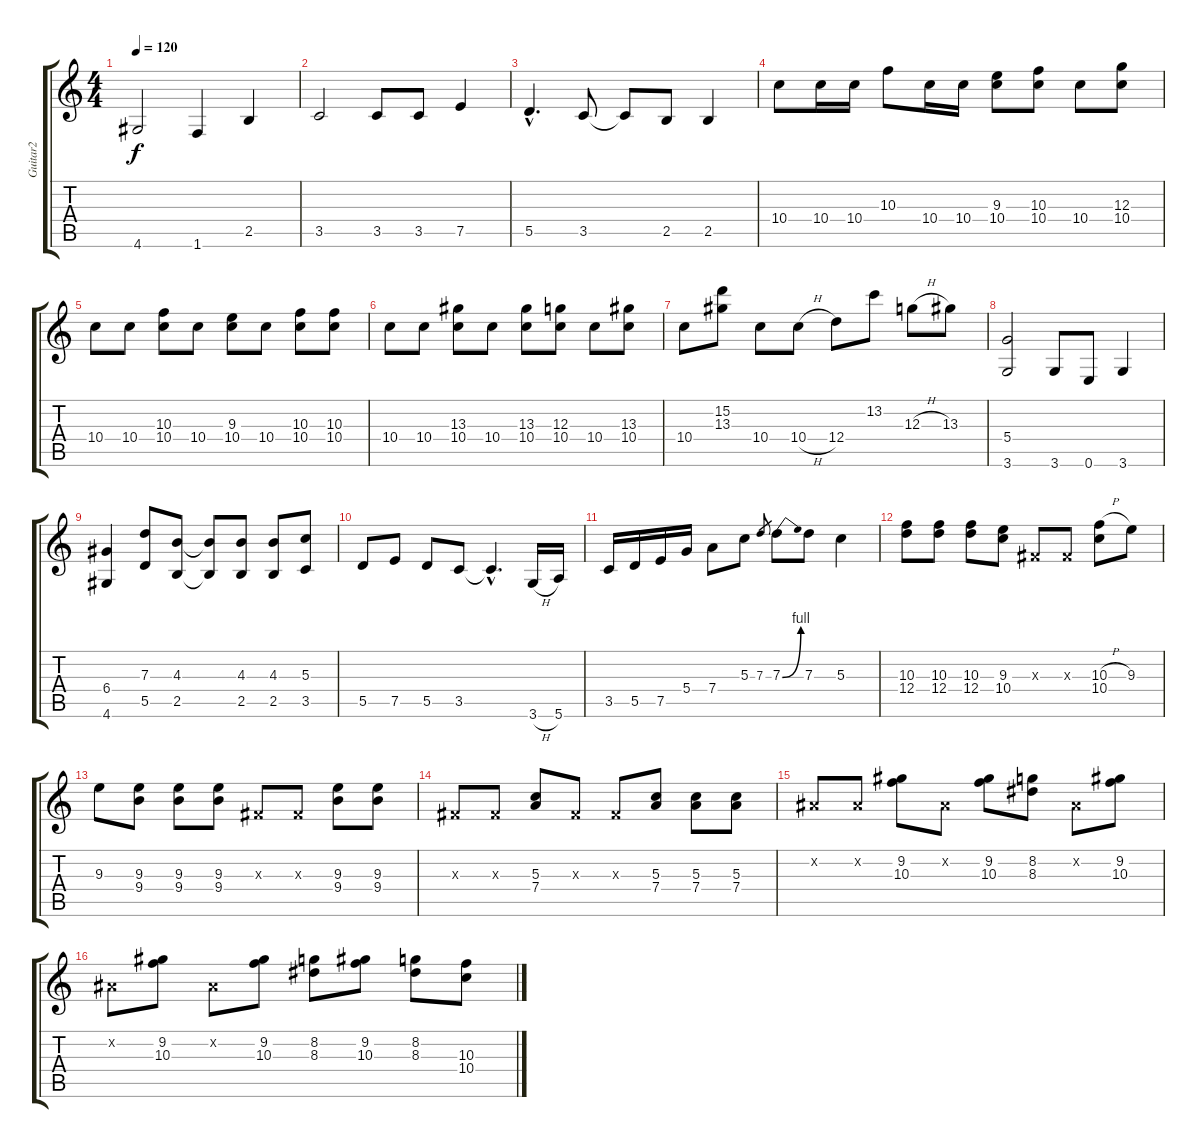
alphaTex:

\track ("Guitar2" "Guitar2") {instrument distortionguitar}
\staff {score tabs}
\tuning (E4 B3 G3 D3 A2 E2) {hide}
\ts (4 4)
\tempo 120
\clef g2
\ks c
4.6.2{dy f} 1.6.4 2.5.4 |
3.5.2 3.5.8 3.5.8 7.5.4 |
5.5{hac}.4{d} 3.5.8 3.5{t}.8 2.5.8 2.5.4 |
10.4.8 10.4.16 10.4.16 10.3.8 10.4.16 10.4.16 (9.3 10.4).8 (10.3 10.4).8 10.4.8 (12.3 10.4).8 |
10.4.8 10.4.8 (10.3 10.4).8 10.4.8 (9.3 10.4).8 10.4.8 (10.3 10.4).8 (10.3 10.4).8 |
10.4.8 10.4.8 (13.3 10.4).8 10.4.8 (13.3 10.4).8 (12.3 10.4).8 10.4.8 (13.3 10.4).8 |
10.4.8 (15.2 13.3).8 10.4.8 10.4{h}.8 12.4.8 13.2.8 12.3{h}.8 13.3.8 |
(5.4 3.6).2 3.6.8 0.6.8 3.6.4 |
(6.4 4.6).4 (7.3 5.5).8 (4.3 2.5).8 (4.3{t} 2.5{t}).8 (4.3 2.5).8 (4.3 2.5).8 (5.3 3.5).8 |
5.5.8 7.5.8 5.5.8 3.5.8 3.5{hac t}.4{d} 3.6{h}.16 5.6.16 |
3.5.16 5.5.16 7.5.16 5.4.16 7.4.8 5.3.8 7.3.8{gr} 7.3{be (bend 0 0 60 4)}.8 7.3.8 5.3.4 |
(10.3 12.4).8 (10.3 12.4).8 (10.3 12.4).8 (9.3 10.4).8 -1.3{x}.8 -1.3{x}.8 (10.3{h} 10.4).8 9.3.8 |
9.3.8 (9.3 9.4).8 (9.3 9.4).8 (9.3 9.4).8 -1.3{x}.8 -1.3{x}.8 (9.3 9.4).8 (9.3 9.4).8 |
-1.3{x}.8 -1.3{x}.8 (5.3 7.4).8 -1.3{x}.8 -1.3{x}.8 (5.3 7.4).8 (5.3 7.4).8 (5.3 7.4).8 |
-1.2{x}.8 -1.2{x}.8 (9.2 10.3).8 -1.2{x}.8 (9.2 10.3).8 (8.2 8.3).8 -1.2{x}.8 (9.2 10.3).8 |
-1.2{x}.8 (9.2 10.3).8 -1.2{x}.8 (9.2 10.3).8 (8.2 8.3).8 (9.2 10.3).8 (8.2 8.3).8 (10.3 10.4).8
